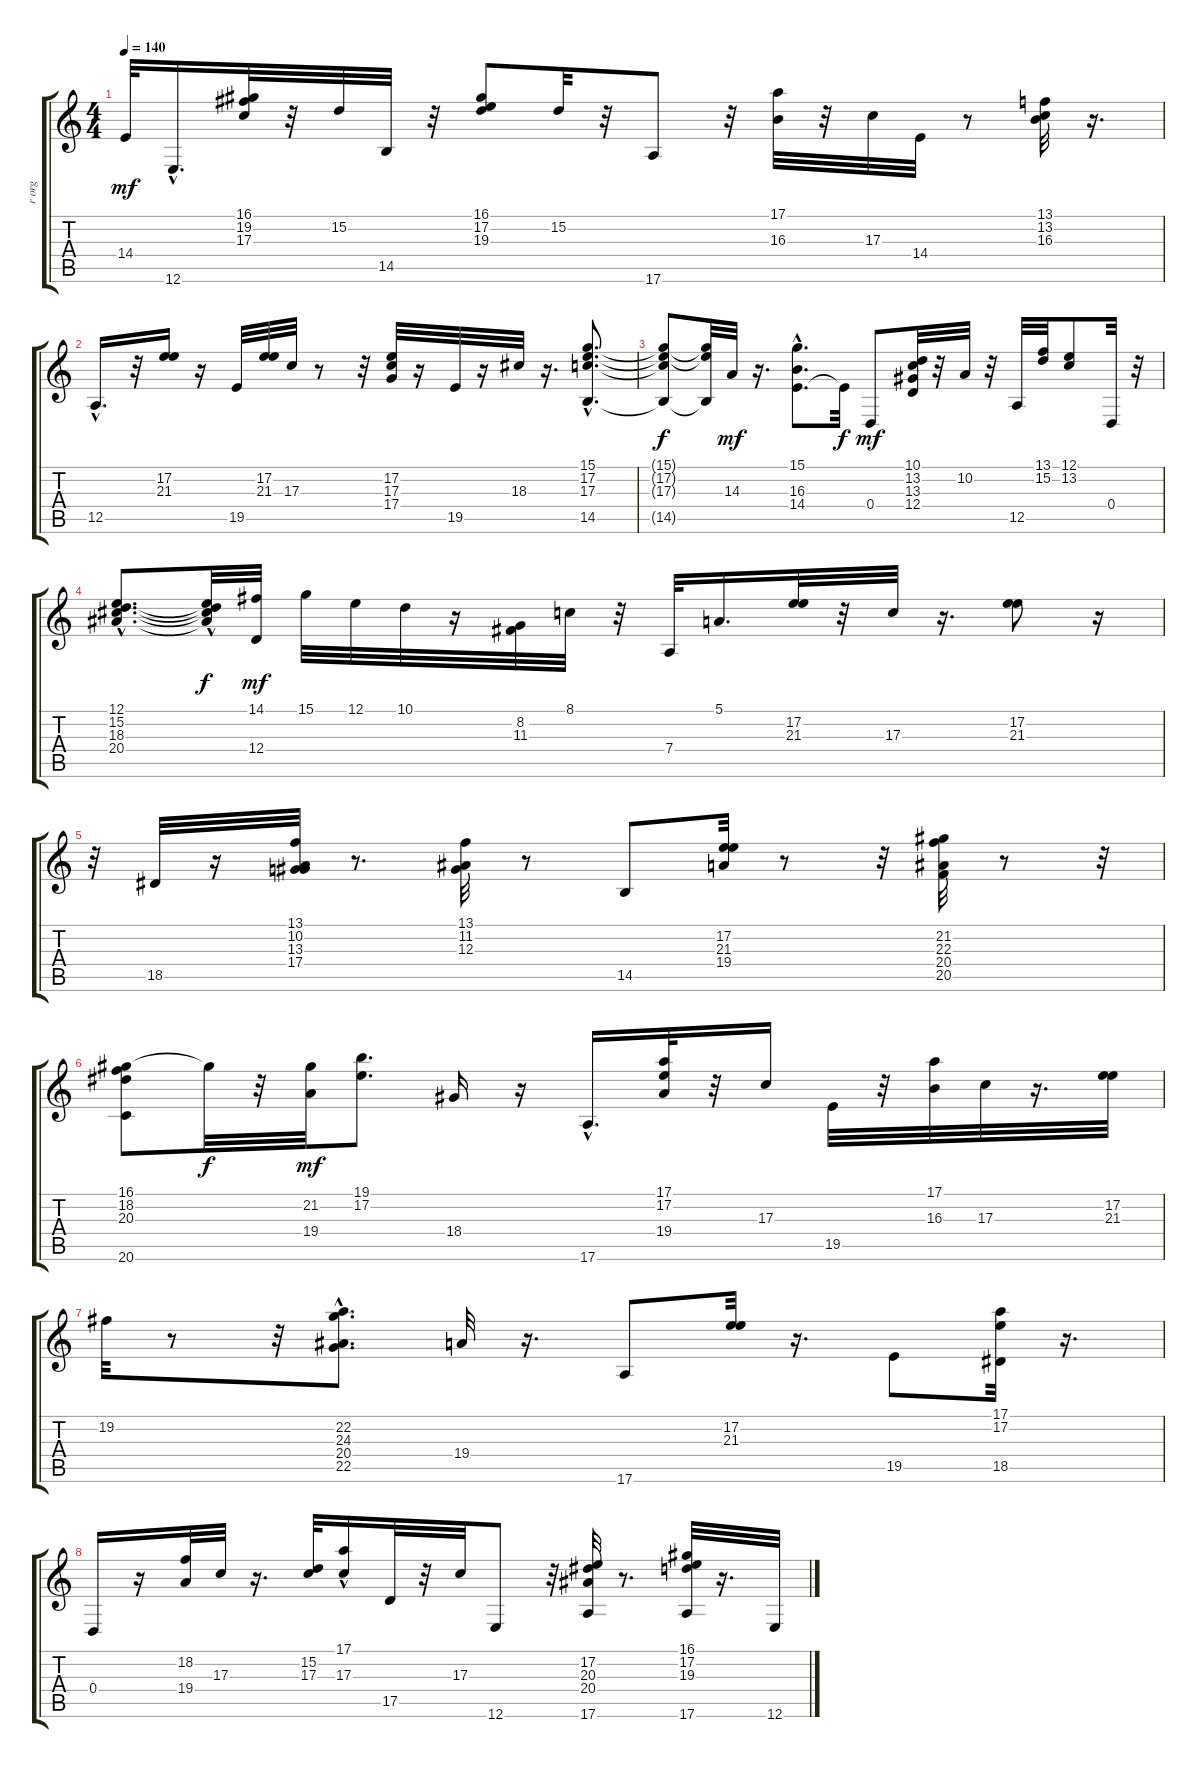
\track ("r org" "r org") {instrument rockorgan}
\staff {score tabs}
\tuning (E4 B3 G3 D3 A2 E2) {hide}
\ts (4 4)
\tempo 140
\clef g2
\ks c
14.4.32{dy mf} 12.6{hac}.16{d} (16.1 19.2 17.3).32 r.32 15.2.32 14.5.32 r.32 (16.1 17.2 19.3).8 15.2.32 r.32 17.6.8 r.32 (17.1 16.3).32 r.32 17.3.32 14.4.32 r.8 (13.1 13.2 16.3).32 r.16{d} |
12.5{hac}.16{d} r.32 (17.2 21.3).16 r.16 19.5.32 (17.2 21.3).32 17.3.32 r.8 r.32 (17.2 17.3 17.4).32 r.16 19.5.32 r.16 18.3.32 r.16{d} (15.1{hac} 17.2{hac} 17.3{hac} 14.5{hac}).8{d} |
(15.1{t} 17.2{t} 17.3{t} 14.5{t}).8{dy f} (15.1{t} 17.2{t} 14.5{t}).32 14.3.32{dy mf} r.16{d} (15.1{hac} 16.3{hac} 14.4{hac}).8{d} 14.4{t}.32{dy f} 0.4.8{dy mf} (10.1 13.2 13.3 12.4).32 r.32 10.2.32 r.32 12.5.32 (13.1 15.2).32 (12.1 13.2).8 0.4.32 r.32 |
(12.1{hac} 15.2{hac} 18.3{hac} 20.4{hac}).8{d} (12.1{hac t} 15.2{t} 18.3{t} 20.4{t}).32{dy f} (14.1 12.4).32{dy mf} 15.1.32 12.1.32 10.1.32 r.16 (8.2 11.3).32 8.1.32 r.32 7.4.32 5.1.16{d} (17.2 21.3).32 r.32 17.3.32 r.16{d} (17.2 21.3).8 r.16 |
r.32 18.5.32 r.16 (13.1 10.2 13.3 17.4).32 r.8{d} (13.1 11.2 12.3).32 r.8 14.5.8 (17.2 21.3 19.4).32 r.8 r.32 (21.2 22.3 20.4 20.5).32 r.8 r.32 |
(16.1 18.2 20.3 20.6).8 16.1{t}.32{dy f} r.32 (21.2 19.4).32{dy mf} (19.1 17.2).8{d} 18.4.16 r.16 17.6{hac}.16{d} (17.1 17.2 19.4).32 r.32 17.3.16 19.5.32 r.32 (17.1 16.3).32 17.3.32 r.16{d} (17.2 21.3).32 |
19.2.32 r.8 r.32 (22.2{hac} 24.3{hac} 20.4{hac} 22.5{hac}).8{d} 19.4.32 r.16{d} 17.6.8 (17.2 21.3).32 r.16{d} 19.5.8 (17.1 17.2 18.5).32 r.16{d} |
0.4.16 r.16 (18.2 19.4).32 17.3.32 r.16{d} (15.2 17.3).32 (17.1 17.3{hac}).16 17.5.32 r.32 17.3.32 12.6.8 r.32 (17.2 20.3 20.4 17.6).32 r.8{d} (16.1 17.2 19.3 17.6).32 r.16{d} 12.6.32
